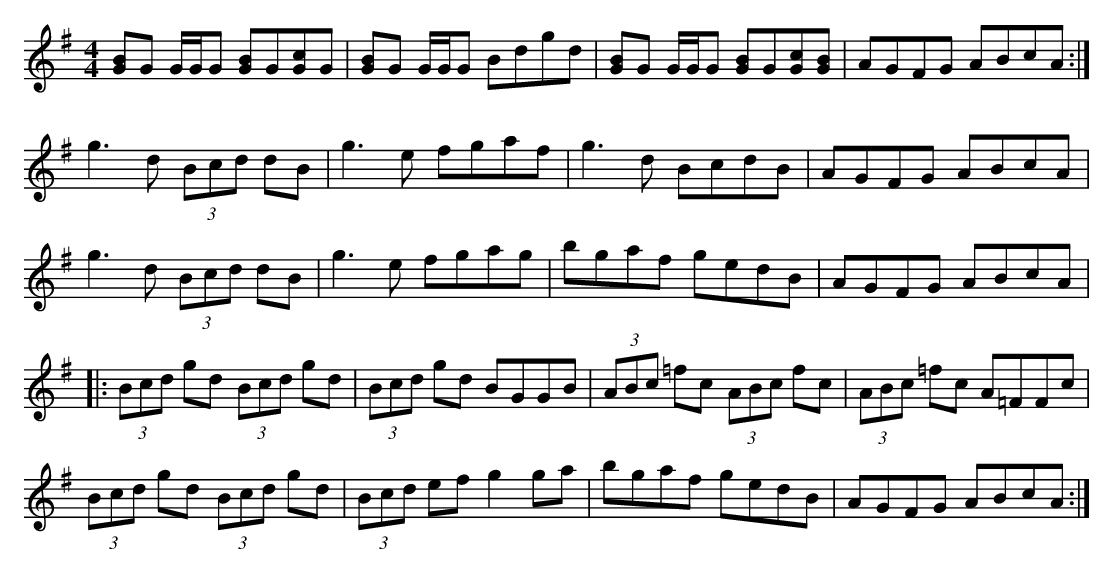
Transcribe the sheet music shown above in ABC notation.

X:1
M:4/4
K:G
[BG]G G/G/G [BG]G[cG]G|[BG]G G/G/G Bdgd|[BG]G G/G/G [BG]G[cG][BG]|AGFG ABcA:|
g3d (3Bcd dB|g3e fgaf|g3d BcdB|AGFG ABcA|
g3d (3Bcd dB|g3e fgag|bgaf gedB|AGFG ABcA|
|:(3Bcd gd (3Bcd gd|(3Bcd gd BGGB|(3ABc =fc (3ABc fc|(3ABc =fc A=FFc|
(3Bcd gd (3Bcd gd|(3Bcd ef g2ga|bgaf gedB|AGFG ABcA:|
